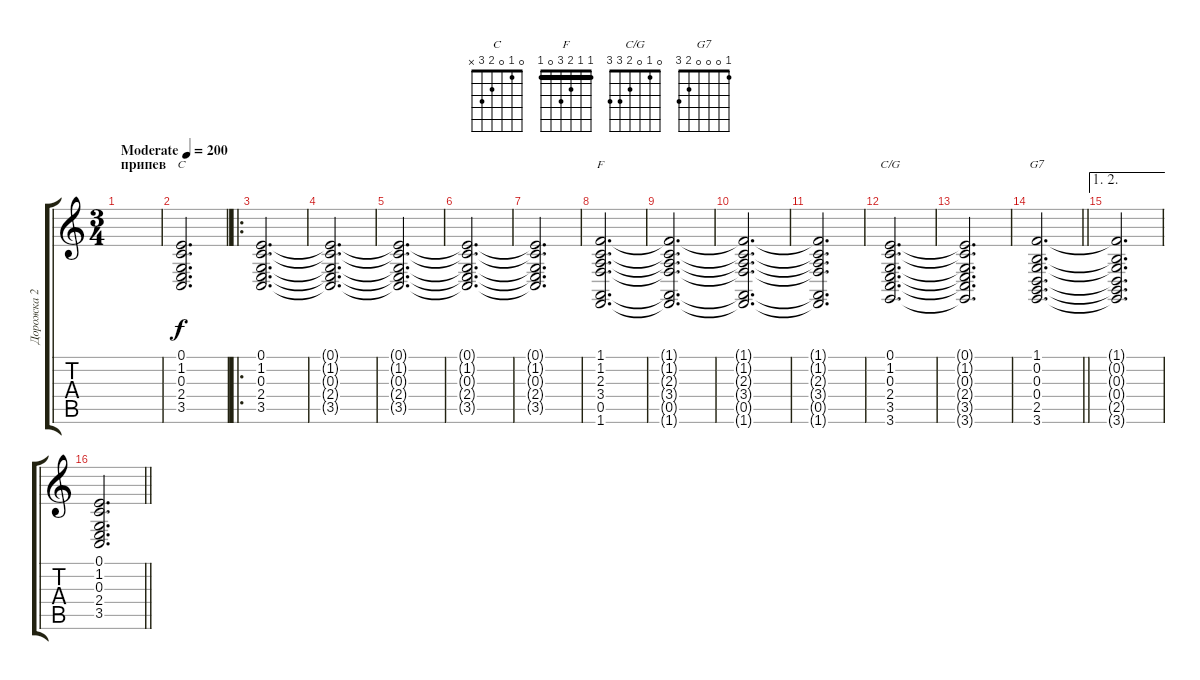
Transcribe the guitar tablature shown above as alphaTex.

\track ("Дорожка 2" "Дорожка 2") {instrument stringensemble1}
\staff {score tabs}
\tuning (E4 B3 G3 D3 A2 E2) {hide}
\chord ("C" 0 1 0 2 3 x)
\chord ("F" 1 1 2 3 0 1) {barre 1}
\chord ("C/G" 0 1 0 2 3 3)
\chord ("G7" 1 0 0 0 2 3)
\ts (3 4)
\section ("" "припев")
\tempo (200 "Moderate")
\clef g2
\ks c
|
(0.1 1.2 0.3 2.4 3.5).2{d ch "C"} |
\ro
(0.1 1.2 0.3 2.4 3.5).2{d} |
(0.1{t} 1.2{t} 0.3{t} 2.4{t} 3.5{t}).2{d} |
(0.1{t} 1.2{t} 0.3{t} 2.4{t} 3.5{t}).2{d} |
(0.1{t} 1.2{t} 0.3{t} 2.4{t} 3.5{t}).2{d} |
(0.1{t} 1.2{t} 0.3{t} 2.4{t} 3.5{t}).2{d} |
(1.1 1.2 2.3 3.4 0.5 1.6).2{d ch "F"} |
(1.1{t} 1.2{t} 2.3{t} 3.4{t} 0.5{t} 1.6{t}).2{d} |
(1.1{t} 1.2{t} 2.3{t} 3.4{t} 0.5{t} 1.6{t}).2{d} |
(1.1{t} 1.2{t} 2.3{t} 3.4{t} 0.5{t} 1.6{t}).2{d} |
(0.1 1.2 0.3 2.4 3.5 3.6).2{d ch "C/G"} |
(0.1{t} 1.2{t} 0.3{t} 2.4{t} 3.5{t} 3.6{t}).2{d} |
\barLineRight lightlight
(1.1 0.2 0.3 0.4 2.5 3.6).2{d ch "G7"} |
\ae (1 2)
(1.1{t} 0.2{t} 0.3{t} 0.4{t} 2.5{t} 3.6{t}).2{d} |
\barLineRight lightlight
(0.1 1.2 0.3 2.4 3.5).2{d}
